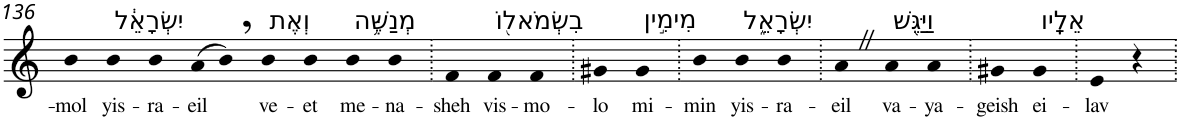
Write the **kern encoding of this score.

**kern	**text
*part1	*part1
*staff1	*staff1
*I"Piano	*
*I'Pno	*
!!LO:PB:g=z
*clefG2	*
*k[]	*
=136	=136
!	!LO:LY:b
4b	-mol
!LO:TX:a:t=יִשְׂרָאֵ֔ל	!
!	!LO:LY:b
4b	yis-
!	!LO:LY:b
4b	-ra-
!	!LO:LY:b
(>8a	-eil
8b,)	.
!LO:TX:a:t=וְאֶת	!
!	!LO:LY:b
4b	ve-
!	!LO:LY:b
4b	-et
!LO:TX:a:t=מְנַשֶּׁ֥ה	!
!	!LO:LY:b
4b	me-
!	!LO:LY:b
4b	-na-
=137.	=137.
!	!LO:LY:b
4f	-sheh
!LO:TX:a:t=בִשְׂמֹאל֖וֹ	!
!	!LO:LY:b
4f	vis-
!	!LO:LY:b
4f	-mo-
=138.	=138.
!	!LO:LY:b
4g#X	-lo
!LO:TX:a:t=מִימִ֣ין	!
!	!LO:LY:b
4g#	mi-
=139.	=139.
!	!LO:LY:b
4b	-min
!LO:TX:a:t=יִשְׂרָאֵ֑ל	!
!	!LO:LY:b
4b	yis-
!	!LO:LY:b
4b	-ra-
=140.	=140.
!	!LO:LY:b
4aZ	-eil
!LO:TX:a:t=וַיַּגֵּ֖שׁ	!
!	!LO:LY:b
4a	va-
!	!LO:LY:b
4a	-ya-
=141.	=141.
!	!LO:LY:b
4g#X	-geish
!LO:TX:a:t=אֵלָֽיו	!
!	!LO:LY:b
4g#	ei-
=142.	=142.
!	!LO:LY:b
4e	-lav
4r	.
=.	=.
*-	*-
